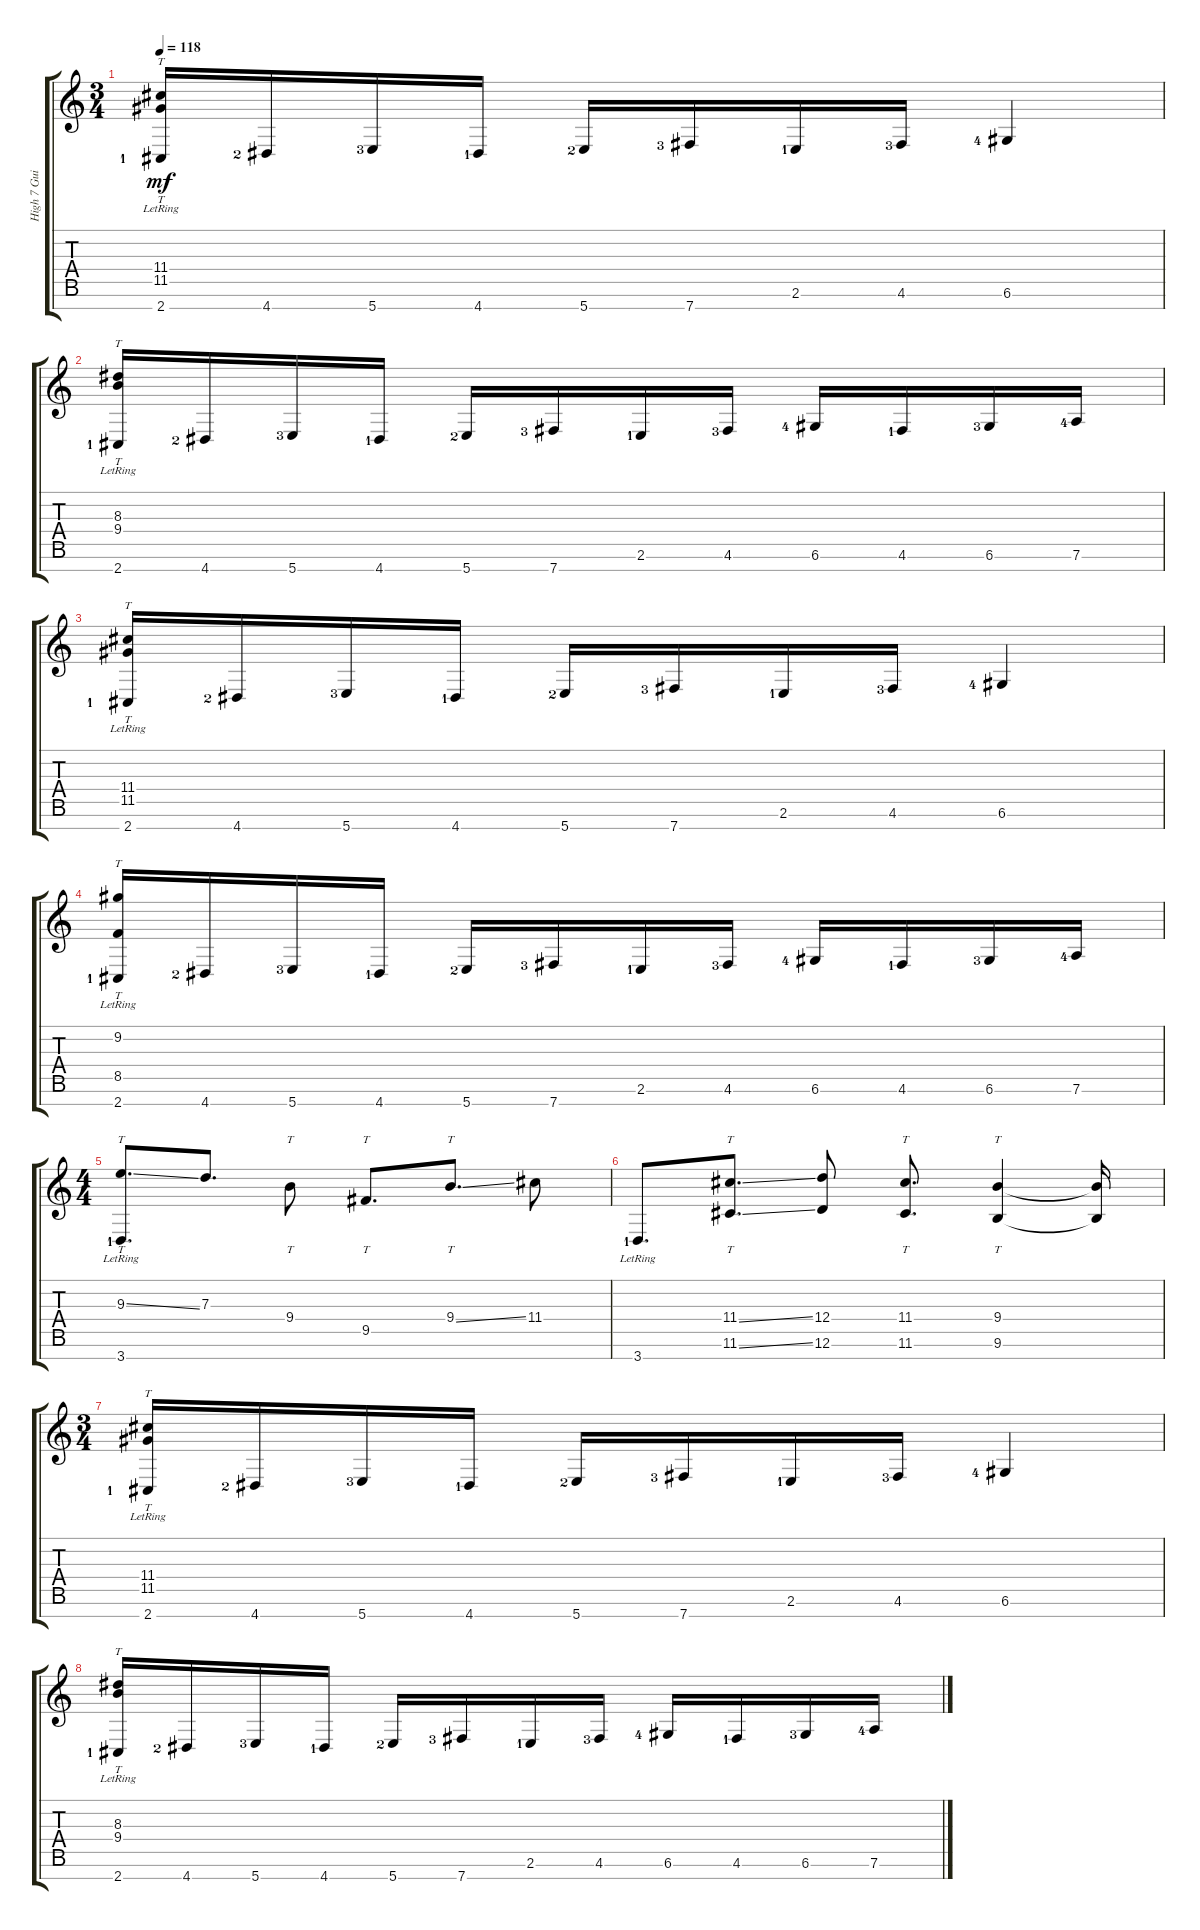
\track ("High 7 Guitar #2" "High 7 Gui") {instrument electricguitarjazz}
\staff {score tabs}
\tuning (E4 B3 G3 D3 A2 D2 B1) {hide}
\ts (3 4)
\section ("" "")
\tempo 118
\clef g2
\ks c
(11.4{lr} 11.5{lr} 2.7{lf 2}).16{tt dy mf} 4.7{lf 3}.16 5.7{lf 4}.16 4.7{lf 2}.16 5.7{lf 3}.16 7.7{lf 4}.16 2.6{lf 2}.16 4.6{lf 4}.16 6.6{lf 5}.4 |
(8.3{lr} 9.4{lr} 2.7{lf 2}).16{tt} 4.7{lf 3}.16 5.7{lf 4}.16 4.7{lf 2}.16 5.7{lf 3}.16 7.7{lf 4}.16 2.6{lf 2}.16 4.6{lf 4}.16 6.6{lf 5}.16 4.6{lf 2}.16 6.6{lf 4}.16 7.6{lf 5}.16 |
(11.4{lr} 11.5{lr} 2.7{lf 2}).16{tt} 4.7{lf 3}.16 5.7{lf 4}.16 4.7{lf 2}.16 5.7{lf 3}.16 7.7{lf 4}.16 2.6{lf 2}.16 4.6{lf 4}.16 6.6{lf 5}.4 |
(9.2{lr} 8.5{lr} 2.7{lf 2}).16{tt} 4.7{lf 3}.16 5.7{lf 4}.16 4.7{lf 2}.16 5.7{lf 3}.16 7.7{lf 4}.16 2.6{lf 2}.16 4.6{lf 4}.16 6.6{lf 5}.16 4.6{lf 2}.16 6.6{lf 4}.16 7.6{lf 5}.16 |
\ts (4 4)
(9.3{ss} 3.7{lr lf 2}).8{tt d} 7.3.8{d} 9.4.8{tt} 9.5.8{tt d} 9.4{ss}.8{tt d} 11.4.8 |
3.7{lr lf 2}.8{d} (11.4{ss} 11.6{ss}).8{tt d} (12.4 12.6).8 (11.4 11.6).8{tt d} (9.4 9.6).4{tt} (9.4{t} 9.6{t}).16 |
\ts (3 4)
(11.4{lr} 11.5{lr} 2.7{lf 2}).16{tt} 4.7{lf 3}.16 5.7{lf 4}.16 4.7{lf 2}.16 5.7{lf 3}.16 7.7{lf 4}.16 2.6{lf 2}.16 4.6{lf 4}.16 6.6{lf 5}.4 |
(8.3{lr} 9.4{lr} 2.7{lf 2}).16{tt} 4.7{lf 3}.16 5.7{lf 4}.16 4.7{lf 2}.16 5.7{lf 3}.16 7.7{lf 4}.16 2.6{lf 2}.16 4.6{lf 4}.16 6.6{lf 5}.16 4.6{lf 2}.16 6.6{lf 4}.16 7.6{lf 5}.16
